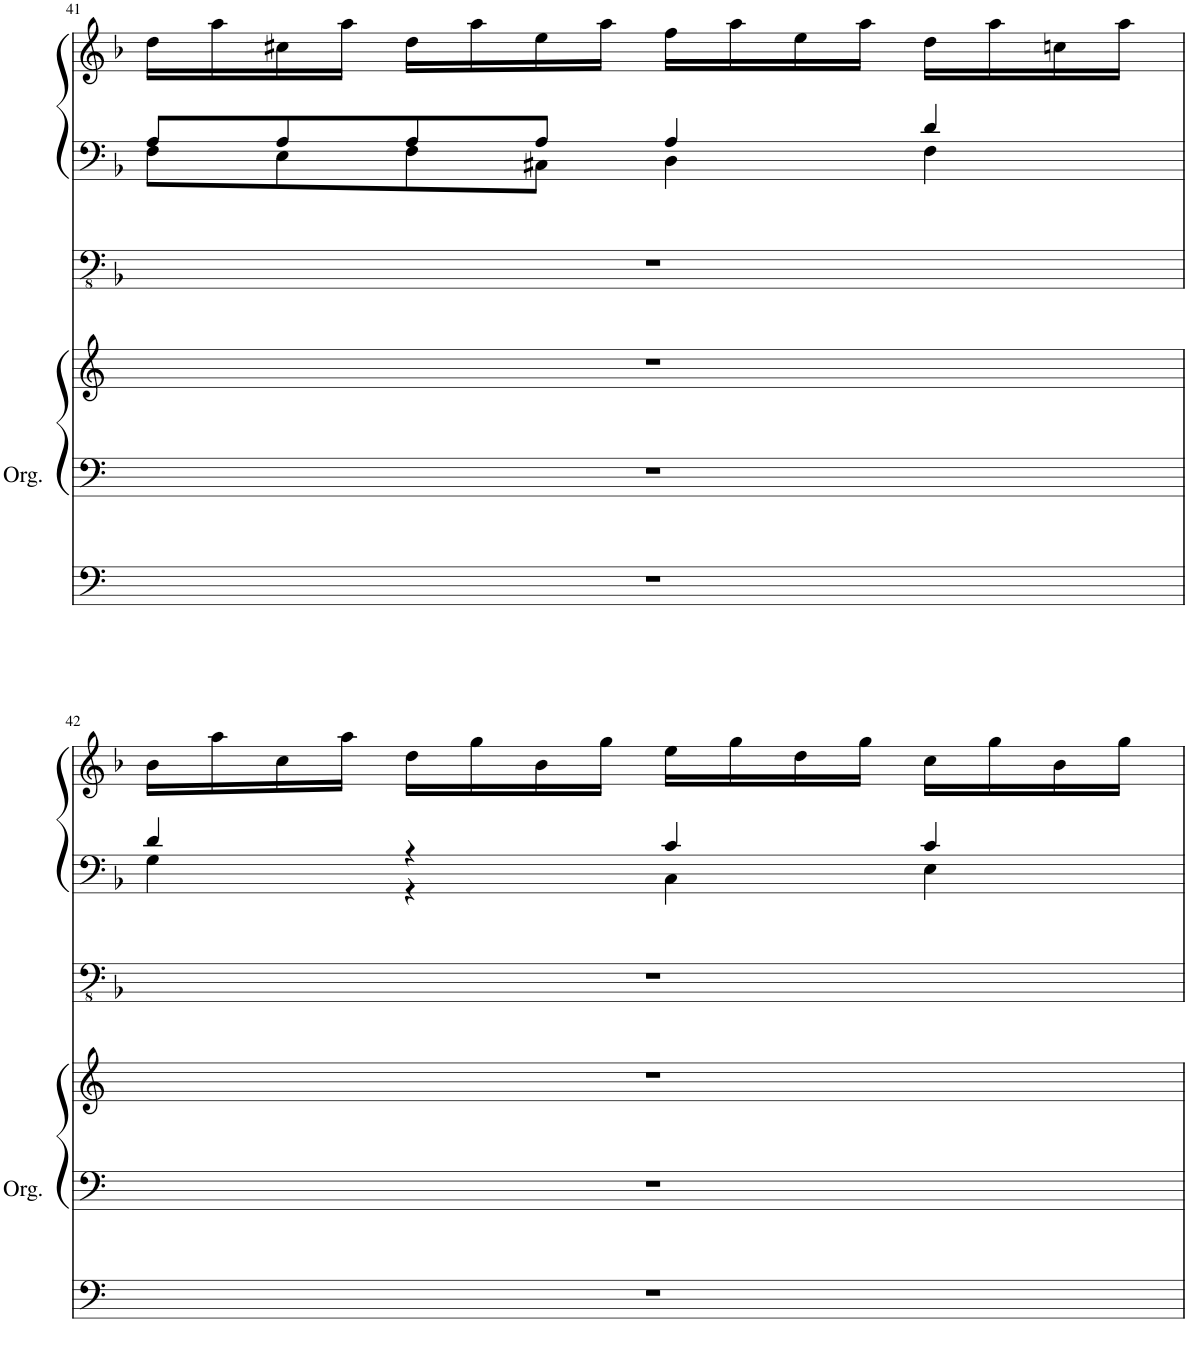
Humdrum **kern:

**kern	**kern	**kern	**kern	**kern	**kern
*part2	*part2	*part2	*part1	*part1	*part1
*staff6	*staff5	*staff4	*staff3	*staff2	*staff1
*I"Organ	*	*	*I"Organ	*	*
*I'Org.	*	*	*	*	*
!!LO:PB:g=z
*clefF4	*clefF4	*clefG2	*clefFv4	*clefF4	*clefG2
*	*	*	*Trd1c2	*Trd1c2	*Trd1c2
*k[]	*k[]	*k[]	*k[b-]	*k[b-]	*k[b-]
*M4/4	*M4/4	*M4/4	*M4/4	*M4/4	*M4/4
=41	=41	=41	=41	=41	=41
*	*	*	*	*^	*
1r	1r	1r	1r	8A/L	8F\L	16dd\LL
.	.	.	.	.	.	16aa\
.	.	.	.	8A/	8E\	16cc#X\
.	.	.	.	.	.	16aa\JJ
.	.	.	.	8A/	8F\	16dd\LL
.	.	.	.	.	.	16aa\
.	.	.	.	8A/J	8C#X\J	16ee\
.	.	.	.	.	.	16aa\JJ
.	.	.	.	4A/	4D\	16ff\LL
.	.	.	.	.	.	16aa\
.	.	.	.	.	.	16ee\
.	.	.	.	.	.	16aa\JJ
.	.	.	.	4d/	4F\	16dd\LL
.	.	.	.	.	.	16aa\
.	.	.	.	.	.	16ccn\
.	.	.	.	.	.	16aa\JJ
!!LO:LB:g=z
=42	=42	=42	=42	=42	=42	=42
1r	1r	1r	1r	4d/	4G\	16b-\LL
.	.	.	.	.	.	16aa\
.	.	.	.	.	.	16cc\
.	.	.	.	.	.	16aa\JJ
.	.	.	.	4r	4r	16dd\LL
.	.	.	.	.	.	16gg\
.	.	.	.	.	.	16b-\
.	.	.	.	.	.	16gg\JJ
.	.	.	.	4c/	4C\	16ee\LL
.	.	.	.	.	.	16gg\
.	.	.	.	.	.	16dd\
.	.	.	.	.	.	16gg\JJ
.	.	.	.	4c/	4E\	16cc\LL
.	.	.	.	.	.	16gg\
.	.	.	.	.	.	16b-\
.	.	.	.	.	.	16gg\JJ
*	*	*	*	*v	*v	*
=	=	=	=	=	=
*-	*-	*-	*-	*-	*-
